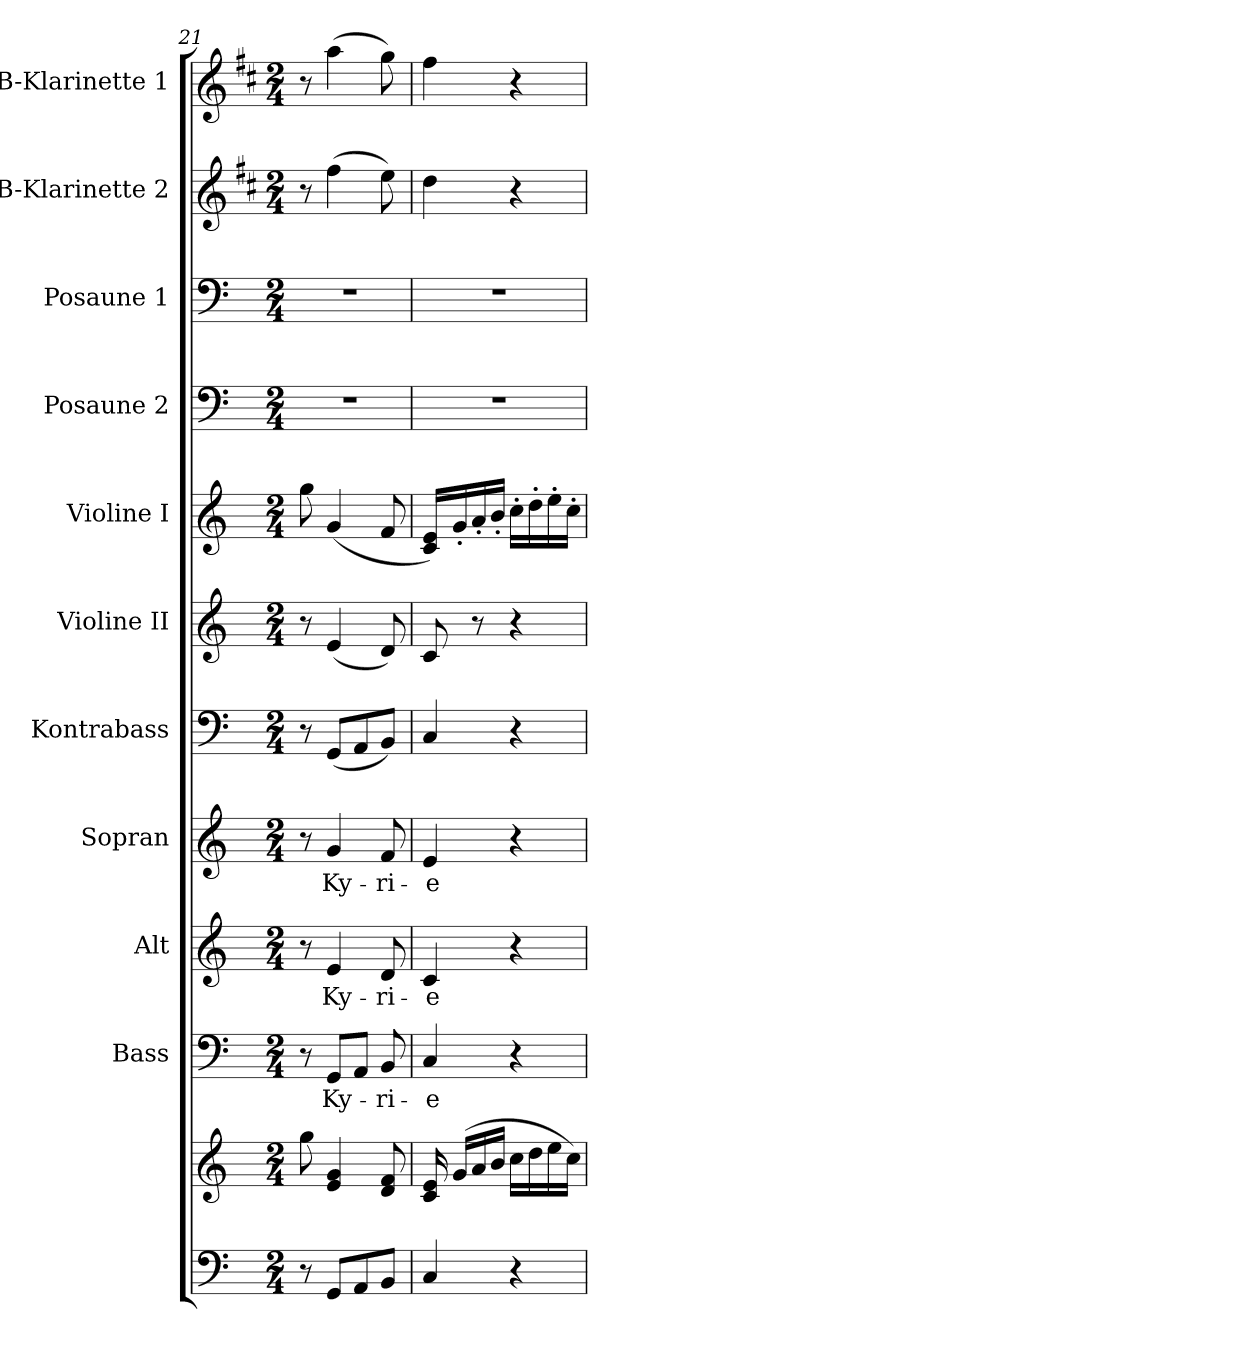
**kern	**kern	**kern	**text	**kern	**text	**kern	**text	**kern	**kern	**kern	**kern	**kern	**kern	**kern
*part11	*part11	*part10	*part10	*part9	*part9	*part8	*part8	*part7	*part6	*part5	*part4	*part3	*part2	*part1
*staff12	*staff11	*staff10	*staff10	*staff9	*staff9	*staff8	*staff8	*staff7	*staff6	*staff5	*staff4	*staff3	*staff2	*staff1
*	*	*I"Bass	*	*I"Alt	*	*I"Sopran	*	*I"Kontrabass	*I"Violine II	*I"Violine I	*I"Posaune 2	*I"Posaune 1	*I"B-Klarinette 2	*I"B-Klarinette 1
*	*	*I'B.	*	*I'A.	*	*I'S.	*	*I'Kb.	*I'Vl. II	*I'Vl. I	*I'Pos. 2	*I'Pos. 1	*I'B Kl. 2	*I'B Kl. 1
*clefF4	*clefG2	*clefF4	*	*clefG2	*	*clefG2	*	*clefF4	*clefG2	*clefG2	*clefF4	*clefF4	*clefG2	*clefG2
*	*	*	*	*	*	*	*	*ITrd7c12	*	*	*	*	*ITrd1c2	*ITrd1c2
*k[]	*k[]	*k[]	*	*k[]	*	*k[]	*	*k[]	*k[]	*k[]	*k[]	*k[]	*k[]	*k[]
*C:	*C:	*C:	*	*C:	*	*C:	*	*C:	*C:	*C:	*C:	*C:	*C:	*C:
*M2/4	*M2/4	*M2/4	*	*M2/4	*	*M2/4	*	*M2/4	*M2/4	*M2/4	*M2/4	*M2/4	*M2/4	*M2/4
=21	=21	=21	=21	=21	=21	=21	=21	=21	=21	=21	=21	=21	=21	=21
8r	8gg\	8r	.	8r	.	8r	.	8r	8r	8gg\	2r	2r	8r	8r
!	!	!	!LO:LY:b	!	!LO:LY:b	!	!LO:LY:b	!	!	!	!	!	!	!
8GG/L	4e/ 4g/	8GG/L	Ky-	4e/	Ky-	4g/	Ky-	(<8GGG/L	(<4e/	(<4g/	.	.	(>4ee\	(>4gg\
8AA/	.	8AA/J	.	.	.	.	.	8AAA/	.	.	.	.	.	.
!	!	!	!LO:LY:b	!	!LO:LY:b	!	!LO:LY:b	!	!	!	!	!	!	!
8BB/J	8d/ 8f/	8BB/	-ri-	8d/	-ri-	8f/	-ri-	8BBB/J)	8d/)	8f/	.	.	8dd\)	8ff\)
=22	=22	=22	=22	=22	=22	=22	=22	=22	=22	=22	=22	=22	=22	=22
!	!	!	!LO:LY:b	!	!LO:LY:b	!	!LO:LY:b	!	!	!	!	!	!	!
4C/	16c/ 16e/	4C/	-e	4c/	-e	4e/	-e	4CC/	8c/	16c/ 16e/LL)	2r	2r	4cc\	4ee\
.	(>16g/LL	.	.	.	.	.	.	.	.	16g'</	.	.	.	.
.	16a/	.	.	.	.	.	.	.	8r	16a'</	.	.	.	.
.	16b/JJ	.	.	.	.	.	.	.	.	16b'</JJ	.	.	.	.
4r	16cc\LL	4r	.	4r	.	4r	.	4r	4r	16cc'>\LL	.	.	4r	4r
.	16dd\	.	.	.	.	.	.	.	.	16dd'>\	.	.	.	.
.	16ee\	.	.	.	.	.	.	.	.	16ee'>\	.	.	.	.
.	16cc\JJ)	.	.	.	.	.	.	.	.	16cc'>\JJ	.	.	.	.
=	=	=	=	=	=	=	=	=	=	=	=	=	=	=
*-	*-	*-	*-	*-	*-	*-	*-	*-	*-	*-	*-	*-	*-	*-
